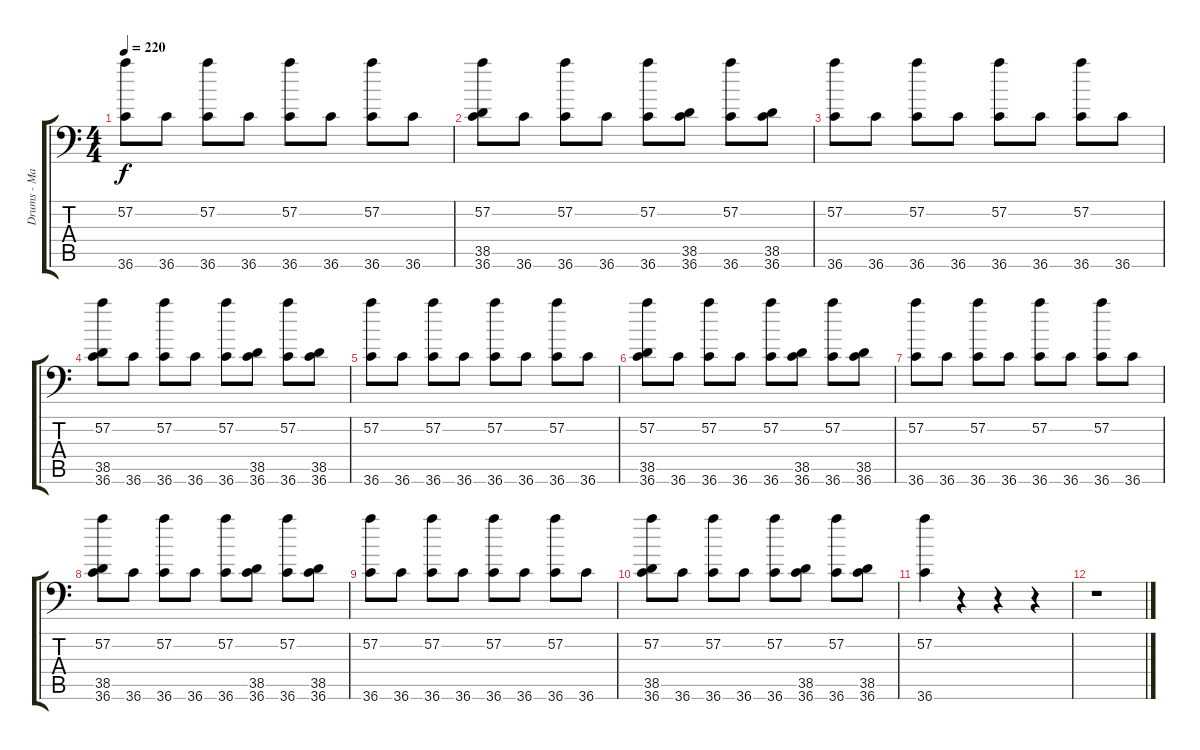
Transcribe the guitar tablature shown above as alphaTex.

\track ("Drums - Matt Traynor" "Drums - Ma") {instrument acousticgrandpiano}
\staff {score tabs}
\tuning (C-1 C-1 C-1 C-1 C-1 C-1) {hide}
\ts (4 4)
\tempo 220
\clef f4
\ks c
(57.2 36.6).8{dy f} 36.6.8 (57.2 36.6).8 36.6.8 (57.2 36.6).8 36.6.8 (57.2 36.6).8 36.6.8 |
(57.2 38.5 36.6).8 36.6.8 (57.2 36.6).8 36.6.8 (57.2 36.6).8 (38.5 36.6).8 (57.2 36.6).8 (38.5 36.6).8 |
(57.2 36.6).8 36.6.8 (57.2 36.6).8 36.6.8 (57.2 36.6).8 36.6.8 (57.2 36.6).8 36.6.8 |
(57.2 38.5 36.6).8 36.6.8 (57.2 36.6).8 36.6.8 (57.2 36.6).8 (38.5 36.6).8 (57.2 36.6).8 (38.5 36.6).8 |
(57.2 36.6).8 36.6.8 (57.2 36.6).8 36.6.8 (57.2 36.6).8 36.6.8 (57.2 36.6).8 36.6.8 |
(57.2 38.5 36.6).8 36.6.8 (57.2 36.6).8 36.6.8 (57.2 36.6).8 (38.5 36.6).8 (57.2 36.6).8 (38.5 36.6).8 |
(57.2 36.6).8 36.6.8 (57.2 36.6).8 36.6.8 (57.2 36.6).8 36.6.8 (57.2 36.6).8 36.6.8 |
(57.2 38.5 36.6).8 36.6.8 (57.2 36.6).8 36.6.8 (57.2 36.6).8 (38.5 36.6).8 (57.2 36.6).8 (38.5 36.6).8 |
(57.2 36.6).8 36.6.8 (57.2 36.6).8 36.6.8 (57.2 36.6).8 36.6.8 (57.2 36.6).8 36.6.8 |
(57.2 38.5 36.6).8 36.6.8 (57.2 36.6).8 36.6.8 (57.2 36.6).8 (38.5 36.6).8 (57.2 36.6).8 (38.5 36.6).8 |
(57.2 36.6).4 r.4 r.4 r.4 |
r.1
